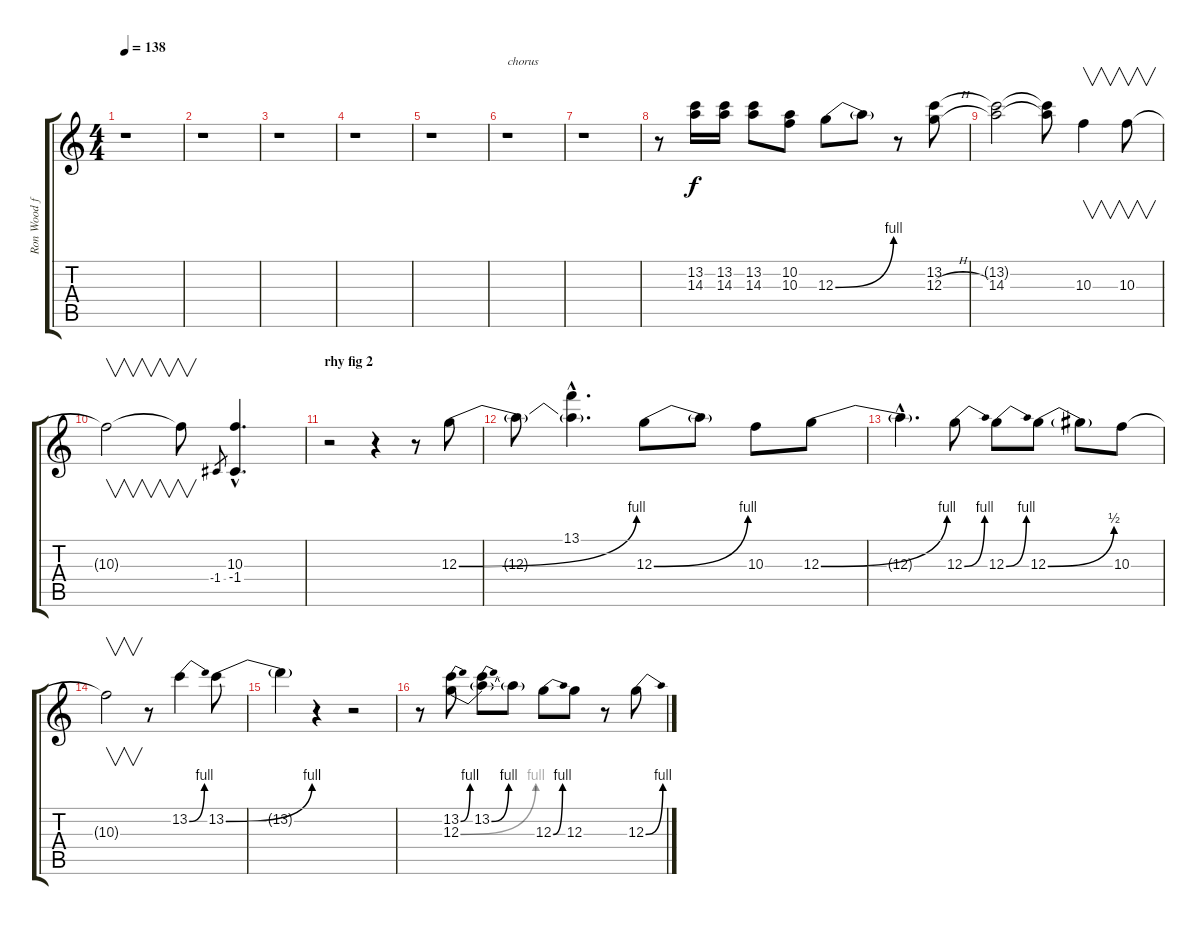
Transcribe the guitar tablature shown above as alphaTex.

\track ("Ron Wood fills" "Ron Wood f") {instrument electricguitarjazz}
\staff {score tabs}
\tuning (E4 B3 G3 D3 A2 E2) {hide}
\ts (4 4)
\tempo 138
\clef g2
\ks c
r.1{dy f} |
r.1 |
r.1 |
r.1 |
r.1 |
r.1{txt "chorus"} |
r.1 |
r.8 (13.2 14.3).16 (13.2 14.3).16 (13.2 14.3).8 (10.2 10.3).8 12.3{be (bend 0 0 60 4)}.8 12.3{t}.8 r.8 (13.2 12.3{h}).8 |
(13.2{t} 14.3).2 (13.2{t} 14.3{t}).8 10.3.4{v} 10.3.8{v} |
10.3{t}.2{v} 10.3{t}.8{v} -1.4.8{gr} (10.3{hac} -1.4{hac}).4{d} |
\section ("" "rhy fig 2")
r.2 r.4 r.8 12.3{be (bend 0 0 60 4)}.8 |
12.3{t}.8 (13.1{hac} 12.3{hac t}).4{d} 12.3{be (bend 0 0 60 4)}.8 12.3{t}.8 10.3.8 12.3{be (bend 0 0 60 4)}.8 |
12.3{hac t}.4{d} 12.3{be (bend 0 0 60 4)}.8 12.3{be (bend 0 0 60 4)}.8 12.3{be (bend 0 0 60 2)}.8 12.3{t}.8 10.3.8 |
10.3{t}.2{v} r.8 13.2{be (bend 0 0 60 4)}.4 13.2{be (bend 0 0 60 4)}.8 |
13.2{t}.4 r.4 r.2 |
r.8 (13.2{be (bend 0 0 60 4)} 12.3{be (bend 0 0 60 4)}).8 (13.2{be (bend 0 0 60 4)} 12.3{t}).8 12.3{t}.8 12.3{be (bend 0 0 60 4)}.8 12.3.8 r.8 12.3{be (bend 0 0 60 4)}.8
